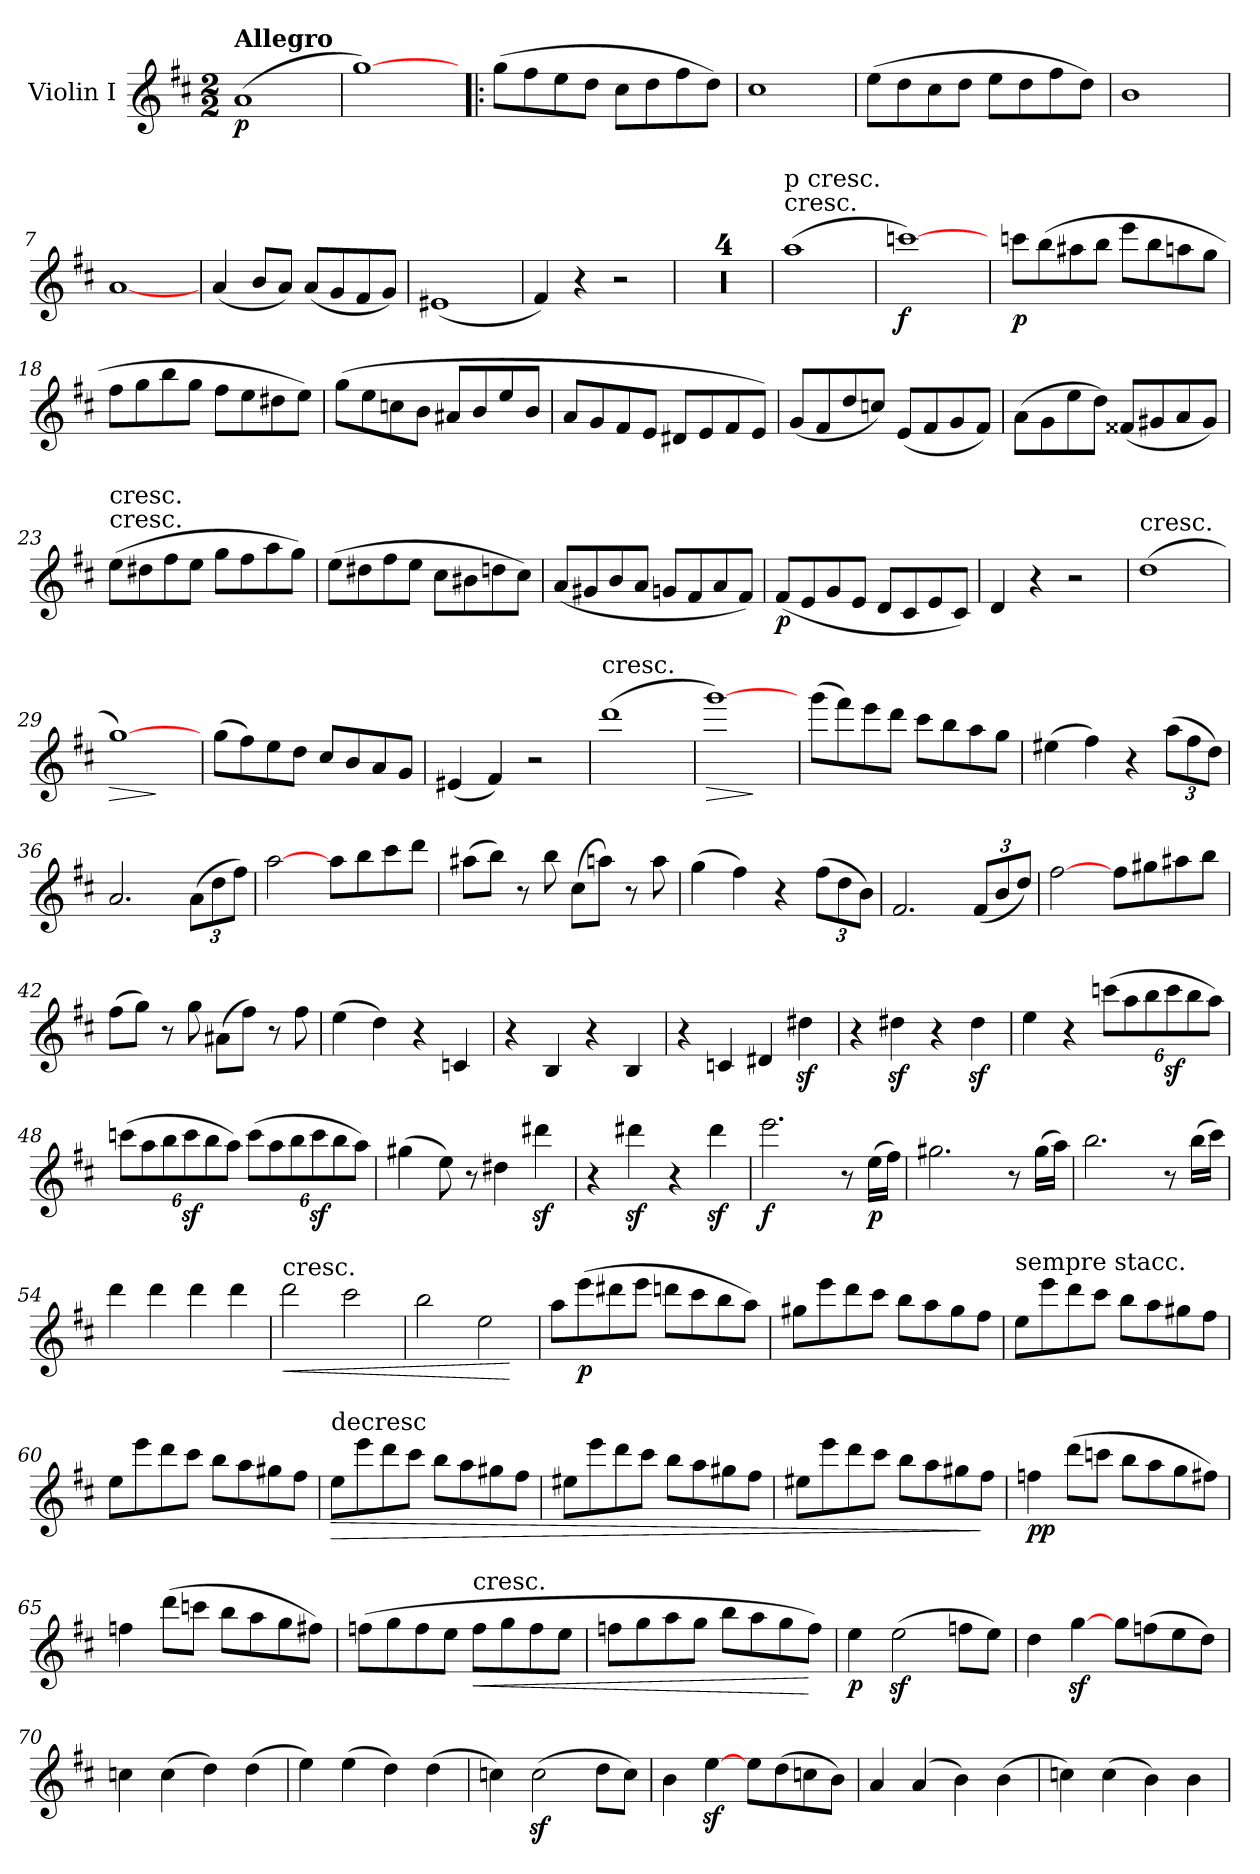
**kern	**dynam
*part1	*part1
*staff1	*staff1
*I"Violin I	*
*I'Vln	*
*clefG2	*
*k[f#c#]	*
*D:	*
*M2/2	*
=1	=1
!LO:TX:a:B:t=Allegro	!
(1a	p
=2	=2
[1gg)	.
=3!|:	=3!|:
(8gg\L	.
8ff#\	.
8ee\	.
8dd\J	.
8cc#\L	.
8dd\	.
8ff#\	.
8dd\J)	.
=4	=4
1cc#	.
=5	=5
(8ee\L	.
8dd\	.
8cc#\	.
8dd\J	.
8ee\L	.
8dd\	.
8ff#\	.
8dd\J)	.
=6	=6
1b	.
=7	=7
[1a	.
=8	=8
(4a	.
8b/L	.
8a/J)	.
(8a/L	.
8g/	.
8f#/	.
8g/J)	.
=9	=9
(1e#X	.
=10	=10
4f#)	.
4r	.
2r	.
=11	=11
1r	.
=12	=12
1r	.
=13	=13
1r	.
=14	=14
1r	.
=15	=15
!LO:TX:t=cresc.	!
!LO:TX:a:t=p cresc.	!
(1aa	.
=16	=16
[1cccn)	f
=17	=17
8cccn\L	p
(8bb\	.
8aa#X\	.
8bb\J	.
8eee\L	.
8bb\	.
8aan\	.
8gg\J	.
=18	=18
8ff#\L	.
8gg\	.
8bb\	.
8gg\J	.
8ff#\L	.
8ee\	.
8dd#X\	.
8ee\J)	.
=19	=19
(8gg\L	.
8ee\	.
8ccn\	.
8b\J	.
8a#X/L	.
8b/	.
8ee/	.
8b/J	.
=20	=20
8a/L	.
8g/	.
8f#/	.
8e/J	.
8d#X/L	.
8e/	.
8f#/	.
8e/J)	.
=21	=21
(8g/L	.
8f#/	.
8dd/	.
8ccn/J)	.
(8e/L	.
8f#/	.
8g/	.
8f#/J)	.
=22	=22
(8a\L	.
8g\	.
8ee\	.
8dd\J)	.
(8f##X/L	.
8g#X/	.
8a/	.
8g#/J)	.
=23	=23
!LO:TX:t=cresc.	!
!LO:TX:a:t=cresc.	!
(8ee\L	.
8dd#X\	.
8ff#\	.
8ee\J	.
8gg\L	.
8ff#\	.
8aa\	.
8gg\J)	.
=24	=24
(8ee\L	.
8dd#X\	.
8ff#\	.
8ee\J	.
8cc#\L	.
8b#X\	.
8ddn\	.
8cc#\J)	.
=25	=25
(8a/L	.
8g#X/	.
8b/	.
8a/J	.
8gn/L	.
8f#/	.
8a/	.
8f#/J)	.
=26	=26
(8f#/L	p
8e/	.
8g/	.
8e/J	.
8d/L	.
8c#/	.
8e/	.
8c#/J)	.
=27	=27
4d	.
4r	.
2r	.
=28	=28
!LO:TX:t=cresc.	!
(1dd	.
=29	=29
!	!LO:HP:b
[1gg)	>
.	]
=30	=30
(8gg\L	.
8ff#\)	.
8ee\	.
8dd\J	.
8cc#/L	.
8b/	.
8a/	.
8g/J	.
=31	=31
(4e#X	.
4f#)	.
2r	.
=32	=32
!LO:TX:t=cresc.	!
(1ddd	.
=33	=33
!	!LO:HP:b
[1ggg)	>
.	]
=34	=34
(8ggg\L	.
8fff#\)	.
8eee\	.
8ddd\J	.
8ccc#\L	.
8bb\	.
8aa\	.
8gg\J	.
=35	=35
(4ee#X	.
4ff#)	.
4r	.
(12aa\L	.
12ff#\	.
12dd\J)	.
=36	=36
2.a	.
(12a\L	.
12dd\	.
12ff#\J)	.
=37	=37
[2aa	.
8aa\L	.
8bb\	.
8ccc#\	.
8ddd\J	.
=38	=38
(8aa#X\L	.
8bb\J)	.
8r	.
8bb	.
(8cc#\L	.
8aan\J)	.
8r	.
8aa	.
=39	=39
(4gg	.
4ff#)	.
4r	.
(12ff#\L	.
12dd\	.
12b\J)	.
=40	=40
2.f#	.
(12f#/L	.
12b/	.
12dd/J)	.
=41	=41
[2ff#	.
8ff#\L	.
8gg#X\	.
8aa#X\	.
8bb\J	.
=42	=42
(8ff#\L	.
8gg\J)	.
8r	.
8gg	.
(8a#X\L	.
8ff#\J)	.
8r	.
8ff#	.
=43	=43
(4ee	.
4dd)	.
4r	.
4cn	.
=44	=44
4r	.
4B	.
4r	.
4B	.
=45	=45
4r	.
4cn	.
4d#X	.
4dd#Xz	.
=46	=46
4r	.
4dd#Xz	.
4r	.
4dd#z	.
=47	=47
4ee	.
4r	.
(12cccn\L	.
12aa\	.
12bb\	.
12cccz\	.
12bb\	.
12aa\J)	.
=48	=48
(12cccn\L	.
12aa\	.
12bb\	.
12cccz\	.
12bb\	.
12aa\J)	.
(12ccc\L	.
12aa\	.
12bb\	.
12cccz\	.
12bb\	.
12aa\J)	.
=49	=49
(4gg#X	.
8ee)	.
8r	.
4dd#X	.
4ddd#Xz	.
=50	=50
4r	.
4ddd#Xz	.
4r	.
4ddd#z	.
=51	=51
2.eee	f
8r	.
(16ee\LL	p
16ff#\JJ)	.
=52	=52
2.gg#X	.
8r	.
(16gg#\LL	.
16aa\JJ)	.
=53	=53
2.bb	.
8r	.
(16bb\LL	.
16ccc#\JJ)	.
=54	=54
4ddd	.
4ddd	.
4ddd	.
4ddd	.
=55	=55
!LO:TX:a:t=cresc.	!
!	!LO:HP:b
2ddd	<
2ccc#	.
=56	=56
2bb	.
2ee	.
.	[
=57	=57
8aa\L	.
(8eee\	p
8ddd#X\	.
8eee\J	.
8dddn\L	.
8ccc#\	.
8bb\	.
8aa\J)	.
=58	=58
8gg#X\L	.
8eee\	.
8ddd\	.
8ccc#\J	.
8bb\L	.
8aa\	.
8gg#\	.
8ff#\J	.
=59	=59
!LO:TX:a:t=sempre stacc.	!
8ee\L	.
8eee\	.
8ddd\	.
8ccc#\J	.
8bb\L	.
8aa\	.
8gg#X\	.
8ff#\J	.
=60	=60
8ee\L	.
8eee\	.
8ddd\	.
8ccc#\J	.
8bb\L	.
8aa\	.
8gg#X\	.
8ff#\J	.
=61	=61
!LO:TX:a:t=decresc	!
!	!LO:HP:b
8ee\L	>
8eee\	.
8ddd\	.
8ccc#\J	.
8bb\L	.
8aa\	.
8gg#X\	.
8ff#\J	.
=62	=62
8ee#X\L	.
8eee\	.
8ddd\	.
8ccc#\J	.
8bb\L	.
8aa\	.
8gg#X\	.
8ff#\J	.
=63	=63
8ee#X\L	.
8eee\	.
8ddd\	.
8ccc#\J	.
8bb\L	.
8aa\	.
8gg#X\	.
8ff#\J	]
=64	=64
4ffn	pp
(8ddd\L	.
8cccn\J	.
8bb\L	.
8aa\	.
8gg\	.
8ff#X\J)	.
=65	=65
4ffn	.
(8ddd\L	.
8cccn\J	.
8bb\L	.
8aa\	.
8gg\	.
8ff#X\J)	.
=66	=66
(8ffn\L	.
8gg\	.
8ff\	.
8ee\J	.
!LO:TX:a:t=cresc.	!
!	!LO:HP:b
8ff\L	<
8gg\	.
8ff\	.
8ee\J	.
=67	=67
8ffn\L	.
8gg\	.
8aa\	.
8gg\J	.
8bb\L	.
8aa\	.
8gg\	.
8ff\J)	[
=68	=68
4ee	p
(2eez	.
8ffn\L	.
8ee\J)	.
=69	=69
4dd	.
[4ggz	.
8gg\L	.
(8ffn\	.
8ee\	.
8dd\J)	.
=70	=70
4ccn	.
(4cc	.
4dd)	.
(4dd	.
=71	=71
4ee)	.
(4ee	.
4dd)	.
(4dd	.
=72	=72
4ccn)	.
(2ccz	.
8dd\L	.
8cc\J)	.
=73	=73
4b	.
[4eez	.
8ee\L	.
(8dd\	.
8ccn\	.
8b\J)	.
=74	=74
4a	.
(4a	.
4b)	.
(4b	.
=75	=75
4ccn)	.
(4cc	.
4b)	.
4b	.
=	=
*-	*-
